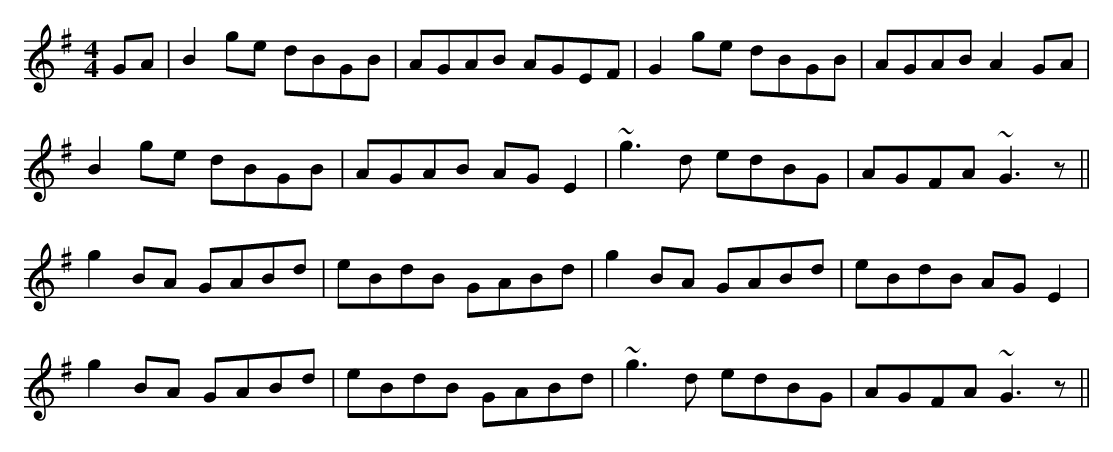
X:1
M:4/4
K:G
GA|B2ge dBGB|AGAB AGEF|G2 ge dBGB|AGAB A2 GA|
B2ge dBGB|AGAB AGE2|~g3d edBG|AGFA ~G3z||
g2 BA GABd|eBdB GABd|g2BA GABd|eBdB AGE2|
g2 BA GABd|eBdB GABd|~g3d edBG|AGFA ~G3z||
